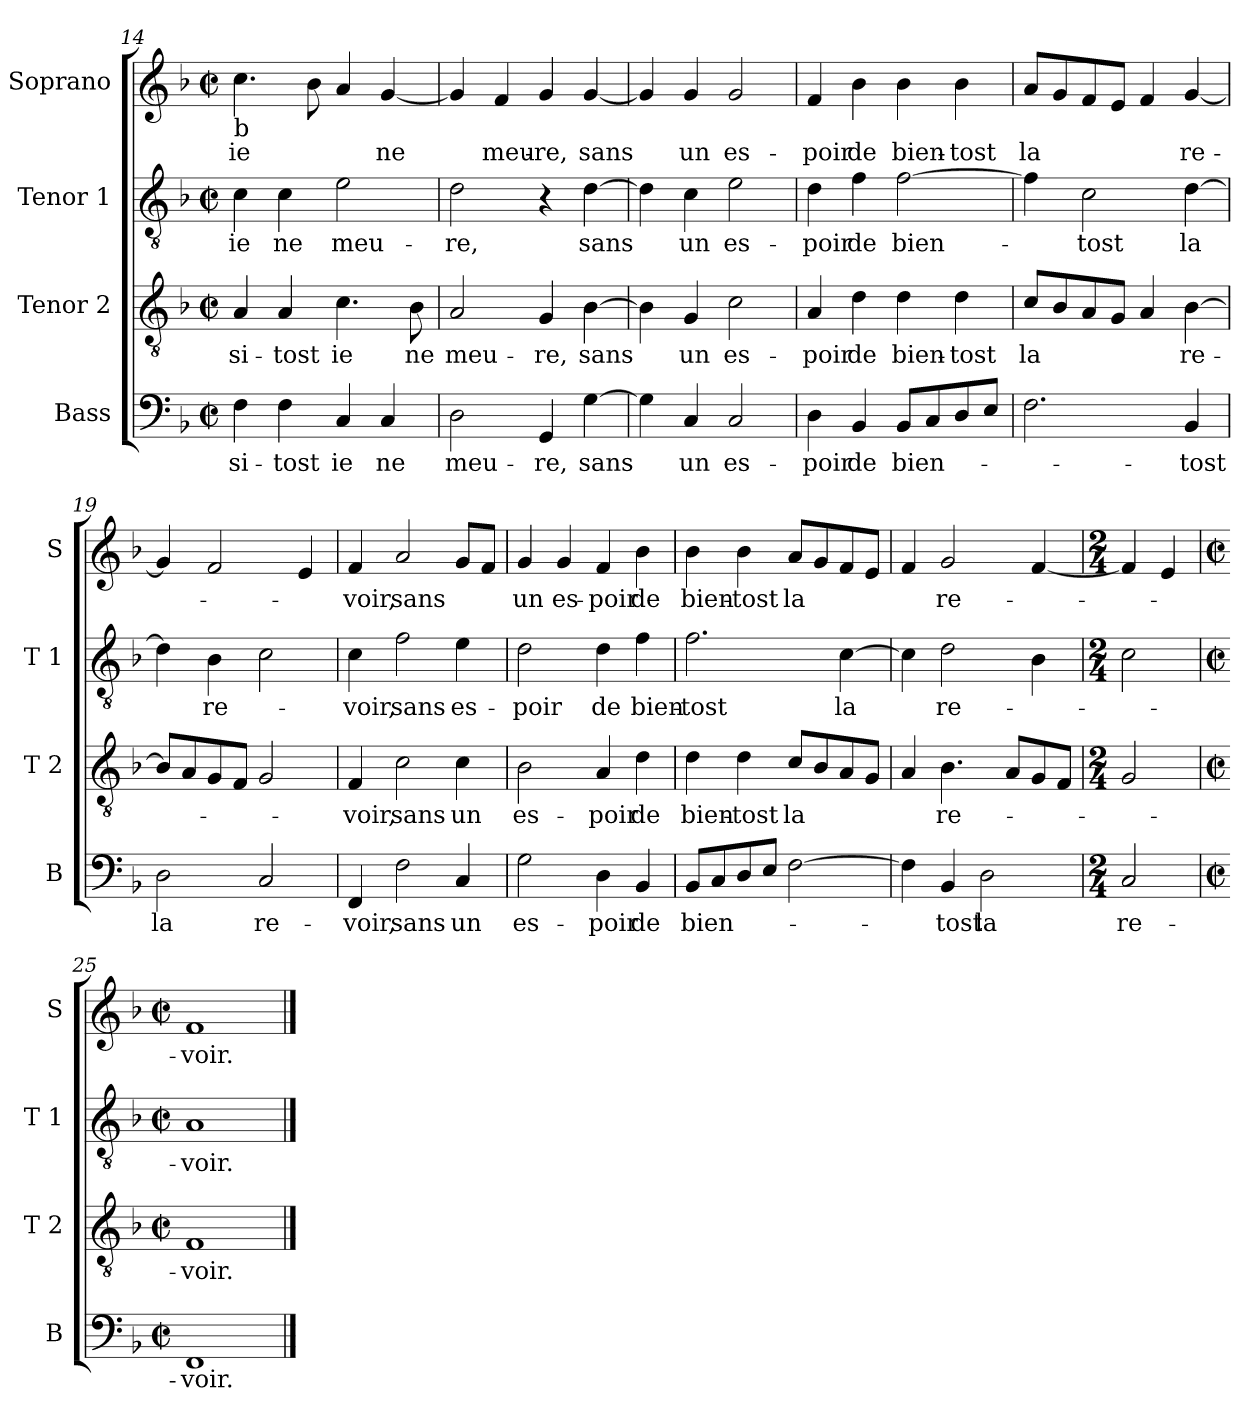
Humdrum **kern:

**kern	**text	**kern	**text	**kern	**text	**kern	**text
*part4	*part4	*part3	*part3	*part2	*part2	*part1	*part1
*staff4	*staff4	*staff3	*staff3	*staff2	*staff2	*staff1	*staff1
*I"Bass	*	*I"Tenor 2	*	*I"Tenor 1	*	*I"Soprano	*
*I'B	*	*I'T 2	*	*I'T 1	*	*I'S	*
*clefF4	*	*clefGv2	*	*clefGv2	*	*clefG2	*
*k[b-]	*	*k[b-]	*	*k[b-]	*	*k[b-]	*
*F:	*	*F:	*	*F:	*	*F:	*
*M2/2	*	*M2/2	*	*M2/2	*	*M2/2	*
*met(c|)	*	*met(c|)	*	*met(c|)	*	*met(c|)	*
=14	=14	=14	=14	=14	=14	=14	=14
!	!	!	!	!	!	!LO:TX:b:t=b	!
!	!LO:LY:b	!	!LO:LY:b	!	!LO:LY:b	!	!LO:LY:b
4F\	-si-	4A/	-si-	4c\	ie	4.cc\	ie
!	!LO:LY:b	!	!LO:LY:b	!	!LO:LY:b	!	!
4F\	-tost	4A/	-tost	4c\	ne	.	.
.	.	.	.	.	.	8b-\	.
!	!LO:LY:b	!	!LO:LY:b	!	!LO:LY:b	!	!
4C/	ie	4.c\	ie	2e\	meu-	4a/	.
!	!LO:LY:b	!	!	!	!	!	!LO:LY:b
4C/	ne	.	.	.	.	[4g/	ne
!	!	!	!LO:LY:b	!	!	!	!
.	.	8B-\	ne	.	.	.	.
=15	=15	=15	=15	=15	=15	=15	=15
!	!LO:LY:b	!	!LO:LY:b	!	!LO:LY:b	!	!
2D\	meu-	2A/	meu-	2d\	-re,	4g/]	.
!	!	!	!	!	!	!	!LO:LY:b
.	.	.	.	.	.	4f/	meu-
!	!LO:LY:b	!	!LO:LY:b	!	!	!	!LO:LY:b
4GG/	-re,	4G/	-re,	4r	.	4g/	-re,
!	!LO:LY:b	!	!LO:LY:b	!	!LO:LY:b	!	!LO:LY:b
[4G\	sans	[4B-\	sans	[4d\	sans	[4g/	sans
!!LO:LB:g=z
=16	=16	=16	=16	=16	=16	=16	=16
4G\]	.	4B-\]	.	4d\]	.	4g/]	.
!	!LO:LY:b	!	!LO:LY:b	!	!LO:LY:b	!	!LO:LY:b
4C/	un	4G/	un	4c\	un	4g/	un
!	!LO:LY:b	!	!LO:LY:b	!	!LO:LY:b	!	!LO:LY:b
2C/	es-	2c\	es-	2e\	es-	2g/	es-
=17	=17	=17	=17	=17	=17	=17	=17
!	!LO:LY:b	!	!LO:LY:b	!	!LO:LY:b	!	!LO:LY:b
4D\	-poir	4A/	-poir	4d\	-poir	4f/	-poir
!	!LO:LY:b	!	!LO:LY:b	!	!LO:LY:b	!	!LO:LY:b
4BB-/	de	4d\	de	4f\	de	4b-\	de
!	!LO:LY:b	!	!LO:LY:b	!	!LO:LY:b	!	!LO:LY:b
8BB-/L	bien-	4d\	bien-	[2f\	bien-	4b-\	bien-
8C/	.	.	.	.	.	.	.
!	!	!	!LO:LY:b	!	!	!	!LO:LY:b
8D/	.	4d\	-tost	.	.	4b-\	-tost
8E/J	.	.	.	.	.	.	.
=18	=18	=18	=18	=18	=18	=18	=18
!	!	!	!LO:LY:b	!	!	!	!LO:LY:b
2.F\	.	8c/L	la	4f\]	.	8a/L	la
.	.	8B-/	.	.	.	8g/	.
!	!	!	!	!	!LO:LY:b	!	!
.	.	8A/	.	2c\	-tost	8f/	.
.	.	8G/J	.	.	.	8e/J	.
.	.	4A/	.	.	.	4f/	.
!	!LO:LY:b	!	!LO:LY:b	!	!LO:LY:b	!	!LO:LY:b
4BB-/	-tost	[4B-\	re-	[4d\	la	[4g/	re-
=19	=19	=19	=19	=19	=19	=19	=19
!	!LO:LY:b	!	!	!	!	!	!
2D\	la	8B-/L]	.	4d\]	.	4g/]	.
.	.	8A/	.	.	.	.	.
!	!	!	!	!	!LO:LY:b	!	!
.	.	8G/	.	4B-\	re-	2f/	.
.	.	8F/J	.	.	.	.	.
!	!LO:LY:b	!	!	!	!	!	!
2C/	re-	2G/	.	2c\	.	.	.
.	.	.	.	.	.	4e/	.
=20	=20	=20	=20	=20	=20	=20	=20
!	!LO:LY:b	!	!LO:LY:b	!	!LO:LY:b	!	!LO:LY:b
4FF/	-voir,	4F/	-voir,	4c\	-voir,	4f/	-voir,
!	!LO:LY:b	!	!LO:LY:b	!	!LO:LY:b	!	!LO:LY:b
2F\	sans	2c\	sans	2f\	sans	2a/	sans
!	!LO:LY:b	!	!LO:LY:b	!	!LO:LY:b	!	!
4C/	un	4c\	un	4e\	es-	8g/L	.
.	.	.	.	.	.	8f/J	.
!!LO:LB:g=z
=21	=21	=21	=21	=21	=21	=21	=21
!	!LO:LY:b	!	!LO:LY:b	!	!LO:LY:b	!	!LO:LY:b
2G\	es-	2B-\	es-	2d\	-poir	4g/	un
!	!	!	!	!	!	!	!LO:LY:b
.	.	.	.	.	.	4g/	es-
!	!LO:LY:b	!	!LO:LY:b	!	!LO:LY:b	!	!LO:LY:b
4D\	-poir	4A/	-poir	4d\	de	4f/	-poir
!	!LO:LY:b	!	!LO:LY:b	!	!LO:LY:b	!	!LO:LY:b
4BB-/	de	4d\	de	4f\	bien-	4b-\	de
=22	=22	=22	=22	=22	=22	=22	=22
!	!LO:LY:b	!	!LO:LY:b	!	!LO:LY:b	!	!LO:LY:b
8BB-/L	bien-	4d\	bien-	2.f\	-tost	4b-\	bien-
8C/	.	.	.	.	.	.	.
!	!	!	!LO:LY:b	!	!	!	!LO:LY:b
8D/	.	4d\	-tost	.	.	4b-\	-tost
8E/J	.	.	.	.	.	.	.
!	!	!	!LO:LY:b	!	!	!	!LO:LY:b
[2F\	.	8c/L	la	.	.	8a/L	la
.	.	8B-/	.	.	.	8g/	.
!	!	!	!	!	!LO:LY:b	!	!
.	.	8A/	.	[4c\	la	8f/	.
.	.	8G/J	.	.	.	8e/J	.
=23	=23	=23	=23	=23	=23	=23	=23
4F\]	.	4A/	.	4c\]	.	4f/	.
!	!LO:LY:b	!	!LO:LY:b	!	!LO:LY:b	!	!LO:LY:b
4BB-/	-tost	4.B-\	re-	2d\	re-	2g/	re-
!	!LO:LY:b	!	!	!	!	!	!
2D\	la	.	.	.	.	.	.
.	.	8A/L	.	.	.	.	.
.	.	8G/	.	4B-\	.	[4f/	.
.	.	8F/J	.	.	.	.	.
=24	=24	=24	=24	=24	=24	=24	=24
*M2/4	*	*M2/4	*	*M2/4	*	*M2/4	*
!	!LO:LY:b	!	!	!	!	!	!
2C/	re-	2G/	.	2c\	.	4f/]	.
.	.	.	.	.	.	4e/	.
=25	=25	=25	=25	=25	=25	=25	=25
*M2/2	*	*M2/2	*	*M2/2	*	*M2/2	*
*met(c|)	*	*met(c|)	*	*met(c|)	*	*met(c|)	*
!	!LO:LY:b	!	!LO:LY:b	!	!LO:LY:b	!	!LO:LY:b
1FF	-voir.	1F	-voir.	1A	-voir.	1f	-voir.
==	==	==	==	==	==	==	==
*-	*-	*-	*-	*-	*-	*-	*-
